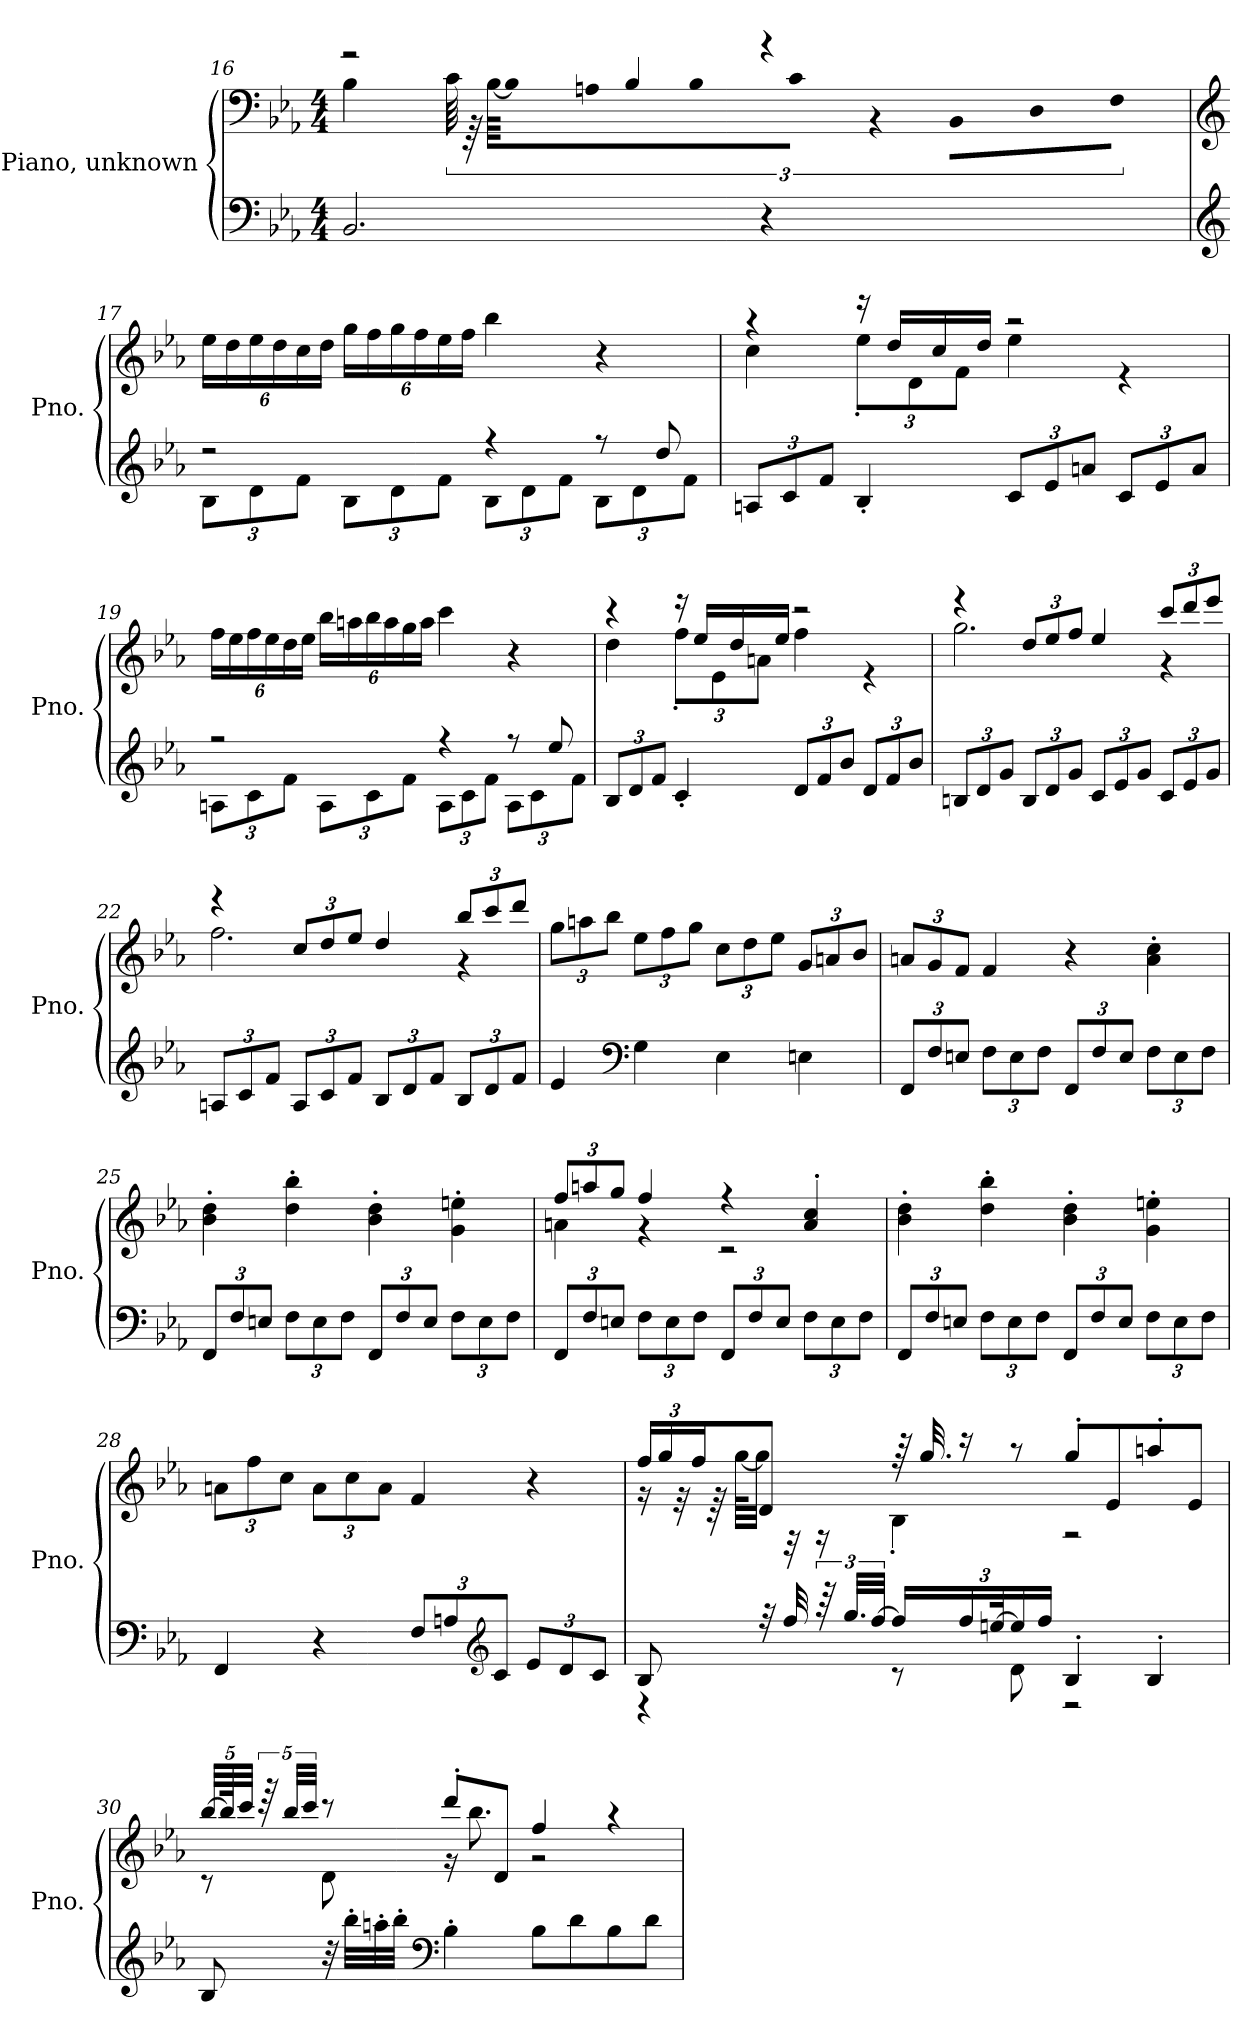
**kern	**kern
*part1	*part1
*staff2	*staff1
*I"Piano, unknown	*
*I'Pno.	*
!!LO:PB:g=z
*clefF4	*clefF4
*k[b-e-a-]	*k[b-e-a-]
*M4/4	*M4/4
=16	=16
*	*^
2.BB-/	2r	4B-\
.	.	96c\
.	.	96r
.	.	[96B-\KLLL
.	.	32B-\J]
.	.	16An\
.	.	16B-\
.	.	16c\JJ
.	4B-/	8r
.	.	8BB-\L
4r	4r	8D\
.	.	8F\J
*	*v	*v
=17	=17
*clefG2	*clefG2
*^	*
*	*Xbrackettup	*Xbrackettup
2r	12B-\L	24ee-\LL
.	.	24dd\
.	12d\	24ee-\
.	.	24dd\
.	12f\J	24cc\
.	.	24dd\JJ
.	12B-\L	24gg\LL
.	.	24ff\
.	12d\	24gg\
.	.	24ff\
.	12f\J	24ee-\
.	.	24ff\JJ
4r	12B-\L	4bb-\
.	12d\	.
.	12f\J	.
8r	12B-\L	4r
.	12d\	.
8dd/	.	.
.	12f\J	.
*v	*v	*
!!LO:LB:g=z
=18	=18
*	*^
12An/L	4r	4cc\
12c/	.	.
12f/J	.	.
4B-'/	16r	12ee-'\L
.	16dd/LL	.
.	.	12d\
.	16cc/	.
.	.	12f\J
.	16dd/JJ	.
12c/L	2r	4ee-\
12e-/	.	.
12an/J	.	.
12c/L	.	4r
12e-/	.	.
12a/J	.	.
*	*v	*v
=19	=19
*^	*
2r	12An\L	24ff\LL
.	.	24ee-\
.	12c\	24ff\
.	.	24ee-\
.	12f\J	24dd\
.	.	24ee-\JJ
.	12A\L	24bb-\LL
.	.	24aan\
.	12c\	24bb-\
.	.	24aa\
.	12f\J	24gg\
.	.	24aa\JJ
4r	12A\L	4ccc\
.	12c\	.
.	12f\J	.
8r	12A\L	4r
.	12c\	.
8ee-/	.	.
.	12f\J	.
*v	*v	*
!!LO:LB:g=z
=20	=20
*	*^
12B-/L	4r	4dd\
12d/	.	.
12f/J	.	.
4c'/	16r	12ff'\L
.	16ee-/LL	.
.	.	12e-\
.	16dd/	.
.	.	12an\J
.	16ee-/JJ	.
12d/L	2r	4ff\
12f/	.	.
12b-/J	.	.
12d/L	.	4r
12f/	.	.
12b-/J	.	.
=21	=21	=21
12Bn/L	4r	2.gg\
12d/	.	.
12g/J	.	.
12B/L	12dd/L	.
12d/	12ee-/	.
12g/J	12ff/J	.
12c/L	4ee-/	.
12e-/	.	.
12g/J	.	.
12c/L	12ccc/L	4r
12e-/	12ddd/	.
12g/J	12eee-/J	.
=22	=22	=22
12An/L	4r	2.ff\
12c/	.	.
12f/J	.	.
12A/L	12cc/L	.
12c/	12dd/	.
12f/J	12ee-/J	.
12B-/L	4dd/	.
12d/	.	.
12f/J	.	.
12B-/L	12bb-/L	4r
12d/	12ccc/	.
12f/J	12ddd/J	.
*	*v	*v
!!LO:LB:g=z
=23	=23
4e-/	12gg\L
.	12aan\
.	12bb-\J
*clefF4	*
4G\	12ee-\L
.	12ff\
.	12gg\J
4E-\	12cc\L
.	12dd\
.	12ee-\J
4En\	12g/L
.	12an/
.	12b-/J
=24	=24
12FF/L	12an/L
12F/	12g/
12En/J	12f/J
12F\L	4f/
12E\	.
12F\J	.
12FF/L	4r
12F/	.
12E/J	.
12F\L	4a\' 4cc\'
12E\	.
12F\J	.
=25	=25
12FF/L	4b-\' 4dd\'
12F/	.
12En/J	.
12F\L	4dd\' 4bb-\'
12E\	.
12F\J	.
12FF/L	4b-\' 4dd\'
12F/	.
12E/J	.
12F\L	4g\' 4een\'
12E\	.
12F\J	.
!!LO:LB:g=z
=26	=26
*	*^
12FF/L	12ff/L	4an\
12F/	12aan/	.
12En/J	12gg/J	.
12F\L	4ff/	4r
12E\	.	.
12F\J	.	.
12FF/L	4r	2r
12F/	.	.
12E/J	.	.
12F\L	4a/' 4cc/'	.
12E\	.	.
12F\J	.	.
*	*v	*v
=27	=27
12FF/L	4b-\' 4dd\'
12F/	.
12En/J	.
12F\L	4dd\' 4bb-\'
12E\	.
12F\J	.
12FF/L	4b-\' 4dd\'
12F/	.
12E/J	.
12F\L	4g\' 4een\'
12E\	.
12F\J	.
=28	=28
4FF/	12an\L
.	12ff\
.	12cc\J
4r	12a\L
.	12cc\
.	12a\J
12F/L	4f/
12An/	.
*clefG2	*
12c/J	.
12e-/L	4r
12d/	.
12c/J	.
!!LO:LB:g=z
=29	=29
*^	*^
8B-/	4r	24ff/LL	16r
.	.	24gg/	.
.	.	.	32r
.	.	24ff/J	.
.	.	.	64r
.	.	.	[64gg\KLLL
32r	.	8d/J	32gg\JJJ]
32ff/	.	.	32r
*brackettup	*	*	*
96r	.	.	16r
48.gg/LLL	.	.	.
[48ff/JJJ	.	.	.
16ff/LL]	8r	64r	4B-'\
.	.	32.gg/	.
*Xbrackettup	*	*	*
24ff/	.	16r	.
[48een/K	.	.	.
16ee/]	8d\	8r	.
16ff/JJ	.	.	.
4B-'/	2r	8gg'/L	2r
.	.	8e-/	.
4B-'/	.	8aan'/	.
.	.	8e-/J	.
*v	*v	*	*
!!LO:PB:g=z	!!
=30	=30	=30
*	*brackettup	*
8B-/	[40bb-/LLL	8r
.	80bb-/K]	.
.	40ccc/JJJ	.
.	80r	.
.	40bb-/LLL	.
.	40ccc/JJJ	.
32r	8r	8d\
32bb-'\LLL	.	.
32aan'\	.	.
32bb-'\JJJ	.	.
*clefF4	*	*
4B-'\	8ddd'/L	16r
.	.	8.bb-\
.	8d/J	.
8B-\L	4ff/	2r
8d\	.	.
8B-\	4r	.
8d\J	.	.
*	*v	*v
=	=
*-	*-
